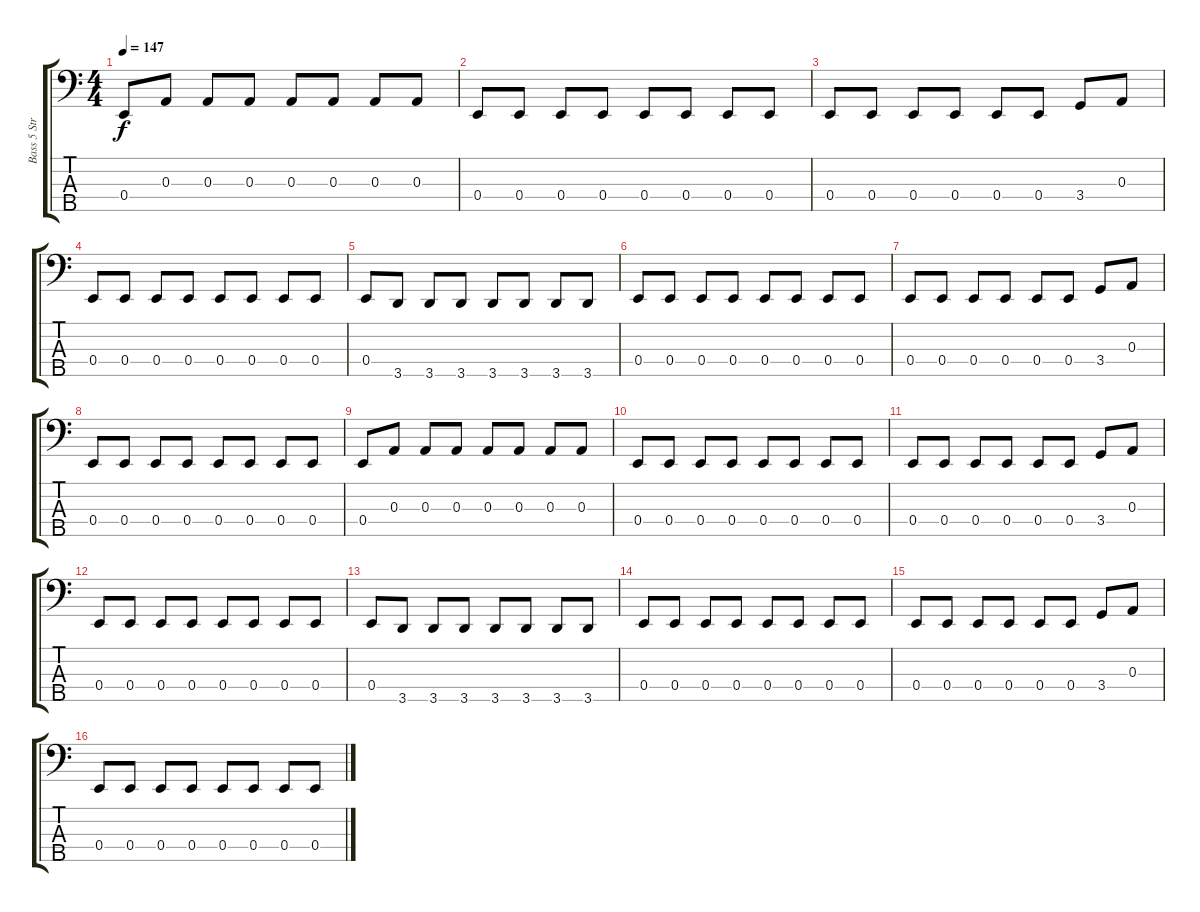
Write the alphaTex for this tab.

\track ("Bass 5 Strings" "Bass 5 Str") {instrument electricbassfinger}
\staff {score tabs}
\tuning (G2 D2 A1 E1 B0) {hide}
\ts (4 4)
\tempo 147
\clef f4
\ks c
0.4.8{dy f} 0.3.8 0.3.8 0.3.8 0.3.8 0.3.8 0.3.8 0.3.8 |
0.4.8 0.4.8 0.4.8 0.4.8 0.4.8 0.4.8 0.4.8 0.4.8 |
0.4.8 0.4.8 0.4.8 0.4.8 0.4.8 0.4.8 3.4.8 0.3.8 |
0.4.8 0.4.8 0.4.8 0.4.8 0.4.8 0.4.8 0.4.8 0.4.8 |
0.4.8 3.5.8 3.5.8 3.5.8 3.5.8 3.5.8 3.5.8 3.5.8 |
0.4.8 0.4.8 0.4.8 0.4.8 0.4.8 0.4.8 0.4.8 0.4.8 |
0.4.8 0.4.8 0.4.8 0.4.8 0.4.8 0.4.8 3.4.8 0.3.8 |
0.4.8 0.4.8 0.4.8 0.4.8 0.4.8 0.4.8 0.4.8 0.4.8 |
0.4.8 0.3.8 0.3.8 0.3.8 0.3.8 0.3.8 0.3.8 0.3.8 |
0.4.8 0.4.8 0.4.8 0.4.8 0.4.8 0.4.8 0.4.8 0.4.8 |
0.4.8 0.4.8 0.4.8 0.4.8 0.4.8 0.4.8 3.4.8 0.3.8 |
0.4.8 0.4.8 0.4.8 0.4.8 0.4.8 0.4.8 0.4.8 0.4.8 |
0.4.8 3.5.8 3.5.8 3.5.8 3.5.8 3.5.8 3.5.8 3.5.8 |
0.4.8 0.4.8 0.4.8 0.4.8 0.4.8 0.4.8 0.4.8 0.4.8 |
0.4.8 0.4.8 0.4.8 0.4.8 0.4.8 0.4.8 3.4.8 0.3.8 |
0.4.8 0.4.8 0.4.8 0.4.8 0.4.8 0.4.8 0.4.8 0.4.8
